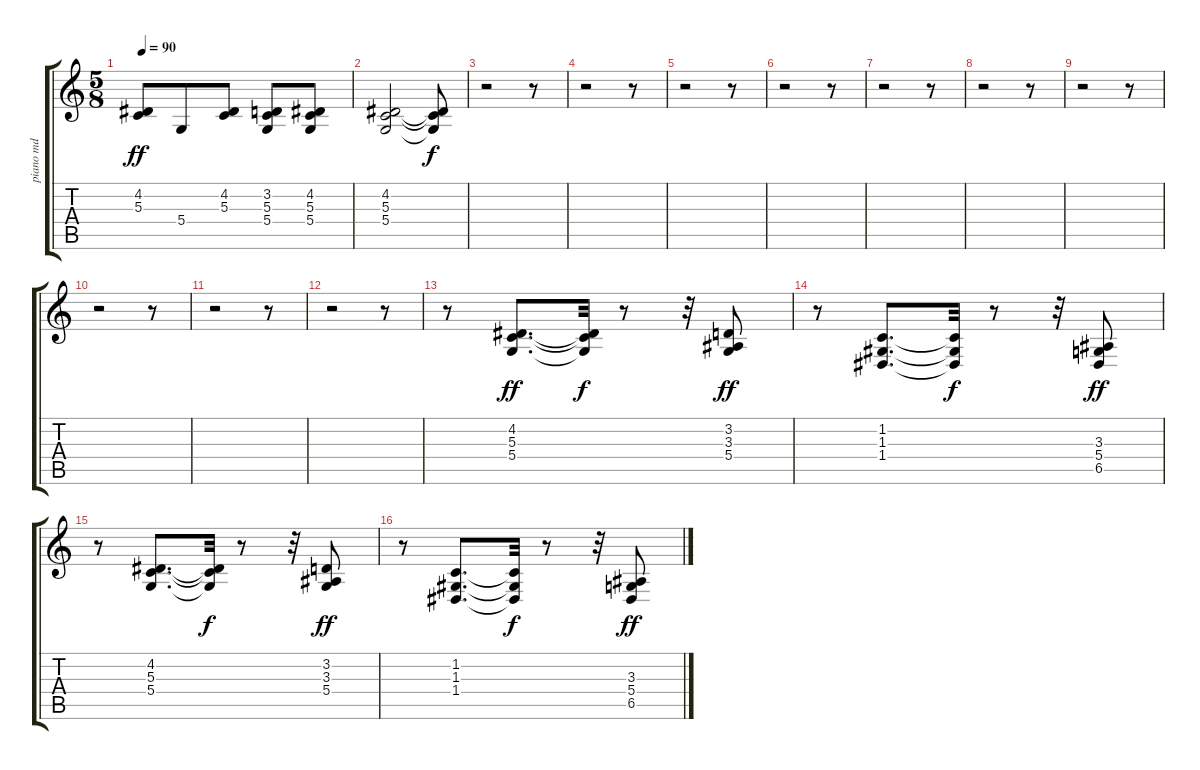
\track ("piano md" "piano md") {instrument acousticgrandpiano}
\staff {score tabs}
\tuning (E4 B3 G3 D3 A2 E2) {hide}
\ts (5 8)
\tempo 90
\clef g2
\ks c
(4.2 5.3).8{dy ff} 5.4.8 (4.2 5.3).8 (3.2 5.3 5.4).8 (4.2 5.3 5.4).8 |
(4.2 5.3 5.4).2 (4.2{t} 5.3{t} 5.4{t}).8{dy f} |
r.2 r.8 |
r.2 r.8 |
r.2 r.8 |
r.2 r.8 |
r.2 r.8 |
r.2 r.8 |
r.2 r.8 |
r.2 r.8 |
r.2 r.8 |
r.2 r.8 |
r.8 (4.2 5.3 5.4).8{d dy ff} (4.2{t} 5.3{t} 5.4{t}).32{dy f} r.8 r.32 (3.2 3.3 5.4).8{dy ff} |
r.8 (1.2 1.3 1.4).8{d} (1.2{t} 1.3{t} 1.4{t}).32{dy f} r.8 r.32 (3.3 5.4 6.5).8{dy ff} |
r.8 (4.2 5.3 5.4).8{d} (4.2{t} 5.3{t} 5.4{t}).32{dy f} r.8 r.32 (3.2 3.3 5.4).8{dy ff} |
r.8 (1.2 1.3 1.4).8{d} (1.2{t} 1.3{t} 1.4{t}).32{dy f} r.8 r.32 (3.3 5.4 6.5).8{dy ff}
